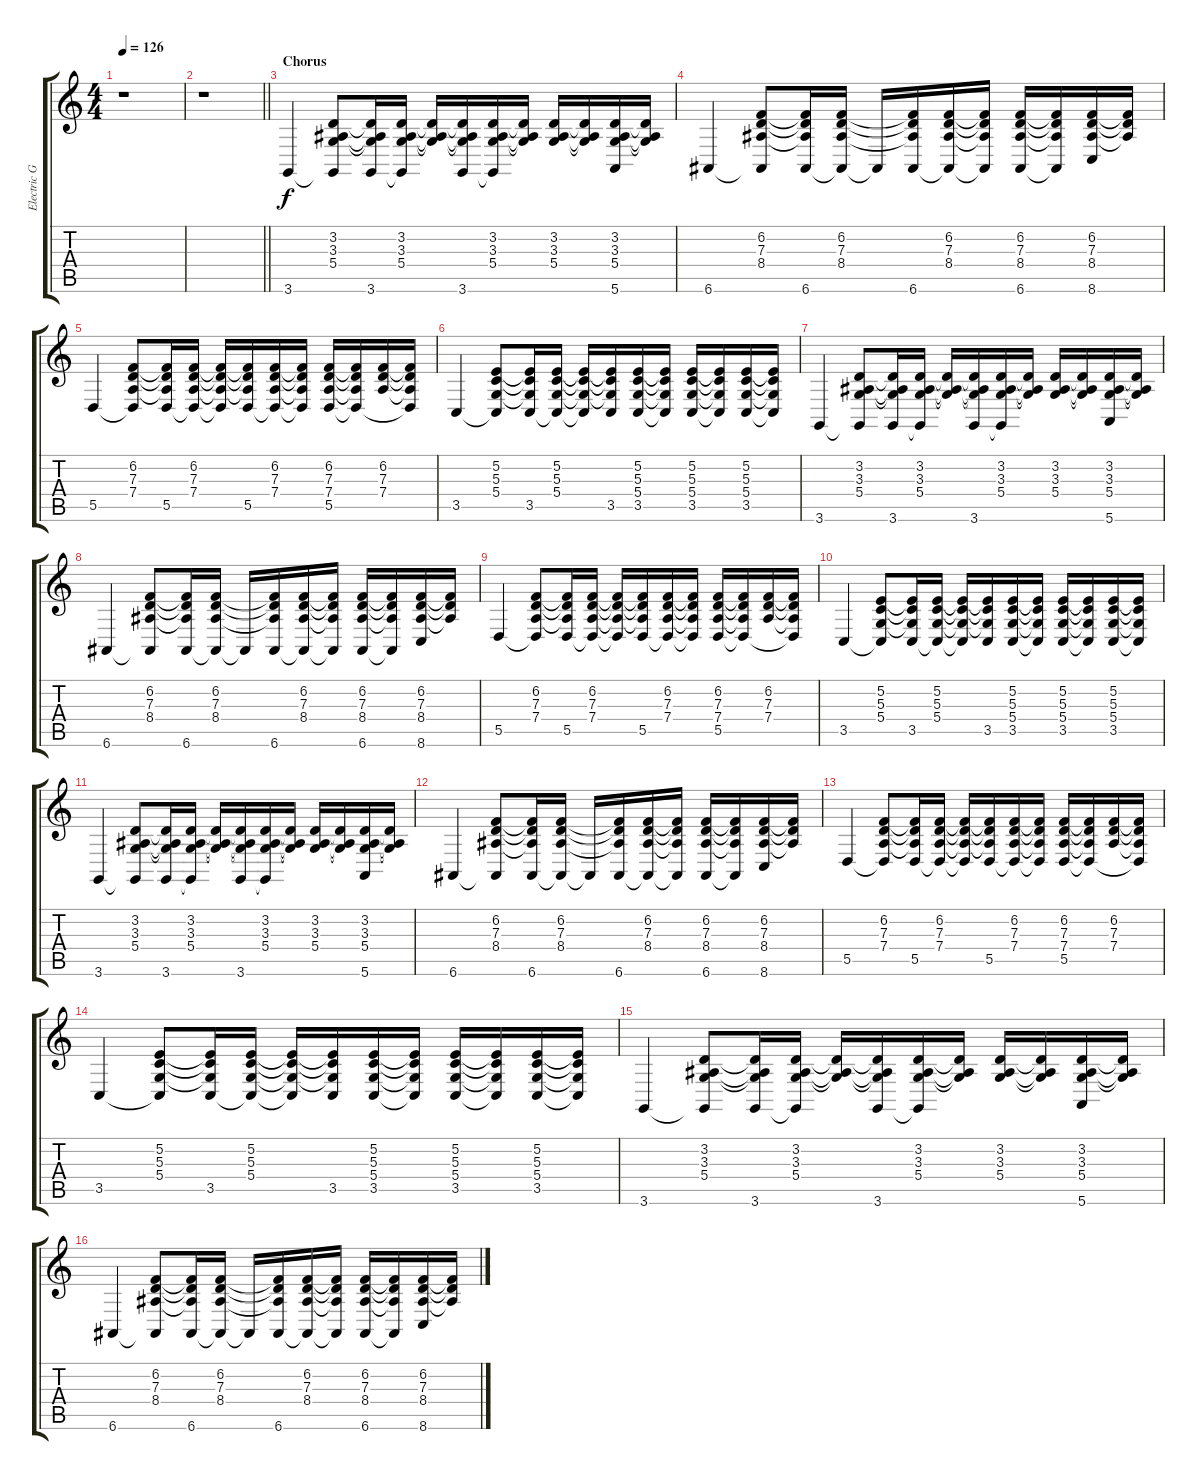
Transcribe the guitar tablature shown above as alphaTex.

\track ("Electric Grand Piano" "Electric G") {instrument electricgrandpiano}
\staff {score tabs}
\tuning (E4 B3 G3 D3 A2 E2) {hide}
\ts (4 4)
\tempo 126
\clef g2
\ks c
r.1{dy f} |
\barLineRight lightlight
r.1 |
\section ("" "Chorus")
3.6.4 (3.2 3.3 5.4 3.6{t}).8 (3.2{t} 3.3{t} 5.4{t} 3.6).16 (3.2 3.3 5.4 3.6{t}).16 (3.2{t} 3.3{t} 5.4{t}).16 (3.2{t} 3.3{t} 5.4{t} 3.6).16 (3.2 3.3 5.4 3.6{t}).16 (3.2{t} 3.3{t} 5.4{t}).16 (3.2 3.3 5.4).16 (3.2{t} 3.3{t} 5.4{t}).16 (3.2 3.3 5.4 5.6).16 (3.2{t} 3.3{t} 5.4{t}).16 |
6.6.4 (6.2 7.3 8.4 6.6{t}).8 (6.2{t} 7.3{t} 8.4{t} 6.6).16 (6.2 7.3 8.4 6.6{t}).16 6.6{t}.16 (6.2{t} 7.3{t} 8.4{t} 6.6).16 (6.2 7.3 8.4 6.6{t}).16 (6.2{t} 7.3{t} 8.4{t} 6.6{t}).16 (6.2 7.3 8.4 6.6).16 (6.2{t} 7.3{t} 8.4{t} 6.6{t}).16 (6.2 7.3 8.4 8.6).16 (6.2{t} 7.3{t} 8.4{t}).16 |
5.5.4 (6.2 7.3 7.4 5.5{t}).8 (6.2{t} 7.3{t} 7.4{t} 5.5).16 (6.2 7.3 7.4 5.5{t}).16 (6.2{t} 7.3{t} 7.4{t} 5.5{t}).16 (6.2{t} 7.3{t} 7.4{t} 5.5).16 (6.2 7.3 7.4 5.5{t}).16 (6.2{t} 7.3{t} 7.4{t} 5.5{t}).16 (6.2 7.3 7.4 5.5).16 (6.2{t} 7.3{t} 7.4{t} 5.5{t}).16 (6.2 7.3 7.4).16 (6.2{t} 7.3{t} 7.4{t} 5.5{t}).16 |
3.5.4 (5.2 5.3 5.4 3.5{t}).8 (5.2{t} 5.3{t} 5.4{t} 3.5).16 (5.2 5.3 5.4 3.5{t}).16 (5.2{t} 5.3{t} 5.4{t} 3.5{t}).16 (5.2{t} 5.3{t} 5.4{t} 3.5).16 (5.2 5.3 5.4 3.5).16 (5.2{t} 5.3{t} 5.4{t} 3.5{t}).16 (5.2 5.3 5.4 3.5).16 (5.2{t} 5.3{t} 5.4{t} 3.5{t}).16 (5.2 5.3 5.4 3.5).16 (5.2{t} 5.3{t} 5.4{t} 3.5{t}).16 |
3.6.4 (3.2 3.3 5.4 3.6{t}).8 (3.2{t} 3.3{t} 5.4{t} 3.6).16 (3.2 3.3 5.4 3.6{t}).16 (3.2{t} 3.3{t} 5.4{t}).16 (3.2{t} 3.3{t} 5.4{t} 3.6).16 (3.2 3.3 5.4 3.6{t}).16 (3.2{t} 3.3{t} 5.4{t}).16 (3.2 3.3 5.4).16 (3.2{t} 3.3{t} 5.4{t}).16 (3.2 3.3 5.4 5.6).16 (3.2{t} 3.3{t} 5.4{t}).16 |
6.6.4 (6.2 7.3 8.4 6.6{t}).8 (6.2{t} 7.3{t} 8.4{t} 6.6).16 (6.2 7.3 8.4 6.6{t}).16 6.6{t}.16 (6.2{t} 7.3{t} 8.4{t} 6.6).16 (6.2 7.3 8.4 6.6{t}).16 (6.2{t} 7.3{t} 8.4{t} 6.6{t}).16 (6.2 7.3 8.4 6.6).16 (6.2{t} 7.3{t} 8.4{t} 6.6{t}).16 (6.2 7.3 8.4 8.6).16 (6.2{t} 7.3{t} 8.4{t}).16 |
5.5.4 (6.2 7.3 7.4 5.5{t}).8 (6.2{t} 7.3{t} 7.4{t} 5.5).16 (6.2 7.3 7.4 5.5{t}).16 (6.2{t} 7.3{t} 7.4{t} 5.5{t}).16 (6.2{t} 7.3{t} 7.4{t} 5.5).16 (6.2 7.3 7.4 5.5{t}).16 (6.2{t} 7.3{t} 7.4{t} 5.5{t}).16 (6.2 7.3 7.4 5.5).16 (6.2{t} 7.3{t} 7.4{t} 5.5{t}).16 (6.2 7.3 7.4).16 (6.2{t} 7.3{t} 7.4{t} 5.5{t}).16 |
3.5.4 (5.2 5.3 5.4 3.5{t}).8 (5.2{t} 5.3{t} 5.4{t} 3.5).16 (5.2 5.3 5.4 3.5{t}).16 (5.2{t} 5.3{t} 5.4{t} 3.5{t}).16 (5.2{t} 5.3{t} 5.4{t} 3.5).16 (5.2 5.3 5.4 3.5).16 (5.2{t} 5.3{t} 5.4{t} 3.5{t}).16 (5.2 5.3 5.4 3.5).16 (5.2{t} 5.3{t} 5.4{t} 3.5{t}).16 (5.2 5.3 5.4 3.5).16 (5.2{t} 5.3{t} 5.4{t} 3.5{t}).16 |
3.6.4 (3.2 3.3 5.4 3.6{t}).8 (3.2{t} 3.3{t} 5.4{t} 3.6).16 (3.2 3.3 5.4 3.6{t}).16 (3.2{t} 3.3{t} 5.4{t}).16 (3.2{t} 3.3{t} 5.4{t} 3.6).16 (3.2 3.3 5.4 3.6{t}).16 (3.2{t} 3.3{t} 5.4{t}).16 (3.2 3.3 5.4).16 (3.2{t} 3.3{t} 5.4{t}).16 (3.2 3.3 5.4 5.6).16 (3.2{t} 3.3{t} 5.4{t}).16 |
6.6.4 (6.2 7.3 8.4 6.6{t}).8 (6.2{t} 7.3{t} 8.4{t} 6.6).16 (6.2 7.3 8.4 6.6{t}).16 6.6{t}.16 (6.2{t} 7.3{t} 8.4{t} 6.6).16 (6.2 7.3 8.4 6.6{t}).16 (6.2{t} 7.3{t} 8.4{t} 6.6{t}).16 (6.2 7.3 8.4 6.6).16 (6.2{t} 7.3{t} 8.4{t} 6.6{t}).16 (6.2 7.3 8.4 8.6).16 (6.2{t} 7.3{t} 8.4{t}).16 |
5.5.4 (6.2 7.3 7.4 5.5{t}).8 (6.2{t} 7.3{t} 7.4{t} 5.5).16 (6.2 7.3 7.4 5.5{t}).16 (6.2{t} 7.3{t} 7.4{t} 5.5{t}).16 (6.2{t} 7.3{t} 7.4{t} 5.5).16 (6.2 7.3 7.4 5.5{t}).16 (6.2{t} 7.3{t} 7.4{t} 5.5{t}).16 (6.2 7.3 7.4 5.5).16 (6.2{t} 7.3{t} 7.4{t} 5.5{t}).16 (6.2 7.3 7.4).16 (6.2{t} 7.3{t} 7.4{t} 5.5{t}).16 |
3.5.4 (5.2 5.3 5.4 3.5{t}).8 (5.2{t} 5.3{t} 5.4{t} 3.5).16 (5.2 5.3 5.4 3.5{t}).16 (5.2{t} 5.3{t} 5.4{t} 3.5{t}).16 (5.2{t} 5.3{t} 5.4{t} 3.5).16 (5.2 5.3 5.4 3.5).16 (5.2{t} 5.3{t} 5.4{t} 3.5{t}).16 (5.2 5.3 5.4 3.5).16 (5.2{t} 5.3{t} 5.4{t} 3.5{t}).16 (5.2 5.3 5.4 3.5).16 (5.2{t} 5.3{t} 5.4{t} 3.5{t}).16 |
3.6.4 (3.2 3.3 5.4 3.6{t}).8 (3.2{t} 3.3{t} 5.4{t} 3.6).16 (3.2 3.3 5.4 3.6{t}).16 (3.2{t} 3.3{t} 5.4{t}).16 (3.2{t} 3.3{t} 5.4{t} 3.6).16 (3.2 3.3 5.4 3.6{t}).16 (3.2{t} 3.3{t} 5.4{t}).16 (3.2 3.3 5.4).16 (3.2{t} 3.3{t} 5.4{t}).16 (3.2 3.3 5.4 5.6).16 (3.2{t} 3.3{t} 5.4{t}).16 |
6.6.4 (6.2 7.3 8.4 6.6{t}).8 (6.2{t} 7.3{t} 8.4{t} 6.6).16 (6.2 7.3 8.4 6.6{t}).16 6.6{t}.16 (6.2{t} 7.3{t} 8.4{t} 6.6).16 (6.2 7.3 8.4 6.6{t}).16 (6.2{t} 7.3{t} 8.4{t} 6.6{t}).16 (6.2 7.3 8.4 6.6).16 (6.2{t} 7.3{t} 8.4{t} 6.6{t}).16 (6.2 7.3 8.4 8.6).16 (6.2{t} 7.3{t} 8.4{t}).16
